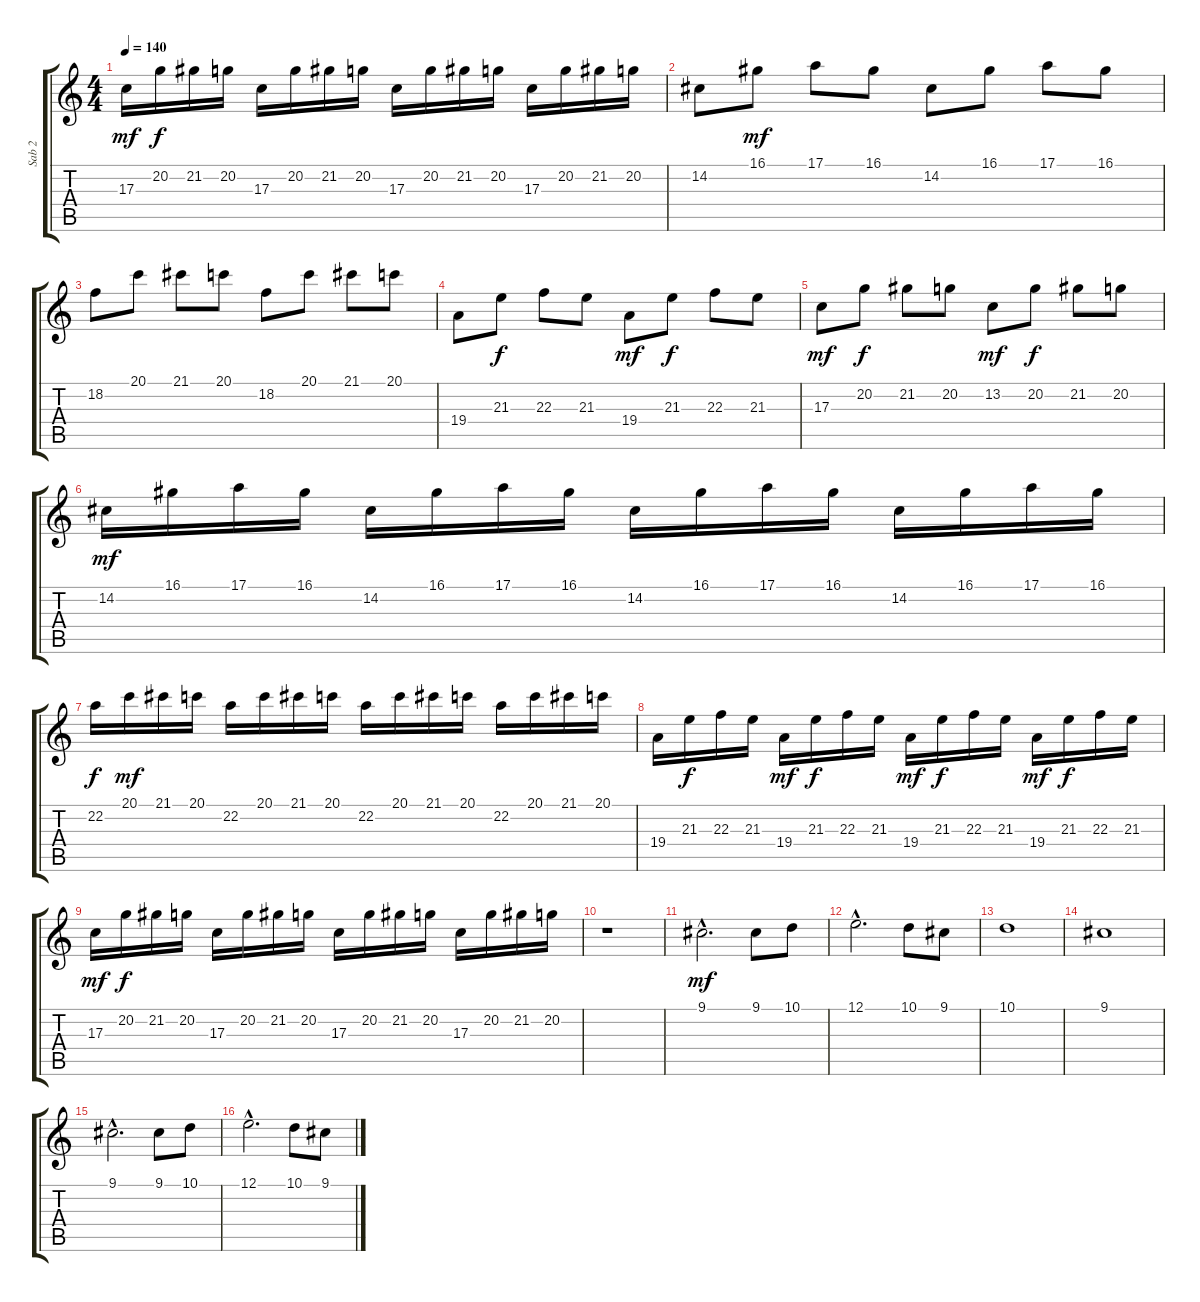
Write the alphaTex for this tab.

\track ("Sab 2" "Sab 2") {instrument stringensemble1}
\staff {score tabs}
\tuning (E4 B3 G3 D3 A2 E2) {hide}
\ts (4 4)
\tempo 140
\clef g2
\ks c
17.3.16{dy mf} 20.2.16{dy f} 21.2.16 20.2.16 17.3.16 20.2.16 21.2.16 20.2.16 17.3.16 20.2.16 21.2.16 20.2.16 17.3.16 20.2.16 21.2.16 20.2.16 |
14.2.8 16.1.8{dy mf} 17.1.8 16.1.8 14.2.8 16.1.8 17.1.8 16.1.8 |
18.2.8 20.1.8 21.1.8 20.1.8 18.2.8 20.1.8 21.1.8 20.1.8 |
19.4.8 21.3.8{dy f} 22.3.8 21.3.8 19.4.8{dy mf} 21.3.8{dy f} 22.3.8 21.3.8 |
17.3.8{dy mf} 20.2.8{dy f} 21.2.8 20.2.8 13.2.8{dy mf} 20.2.8{dy f} 21.2.8 20.2.8 |
14.2.16{dy mf} 16.1.16 17.1.16 16.1.16 14.2.16 16.1.16 17.1.16 16.1.16 14.2.16 16.1.16 17.1.16 16.1.16 14.2.16 16.1.16 17.1.16 16.1.16 |
22.2.16{dy f} 20.1.16{dy mf} 21.1.16 20.1.16 22.2.16 20.1.16 21.1.16 20.1.16 22.2.16 20.1.16 21.1.16 20.1.16 22.2.16 20.1.16 21.1.16 20.1.16 |
19.4.16 21.3.16{dy f} 22.3.16 21.3.16 19.4.16{dy mf} 21.3.16{dy f} 22.3.16 21.3.16 19.4.16{dy mf} 21.3.16{dy f} 22.3.16 21.3.16 19.4.16{dy mf} 21.3.16{dy f} 22.3.16 21.3.16 |
17.3.16{dy mf} 20.2.16{dy f} 21.2.16 20.2.16 17.3.16 20.2.16 21.2.16 20.2.16 17.3.16 20.2.16 21.2.16 20.2.16 17.3.16 20.2.16 21.2.16 20.2.16 |
r.1 |
9.1{hac}.2{d dy mf} 9.1.8 10.1.8 |
12.1{hac}.2{d} 10.1.8 9.1.8 |
10.1.1 |
9.1.1 |
9.1{hac}.2{d} 9.1.8 10.1.8 |
12.1{hac}.2{d} 10.1.8 9.1.8
